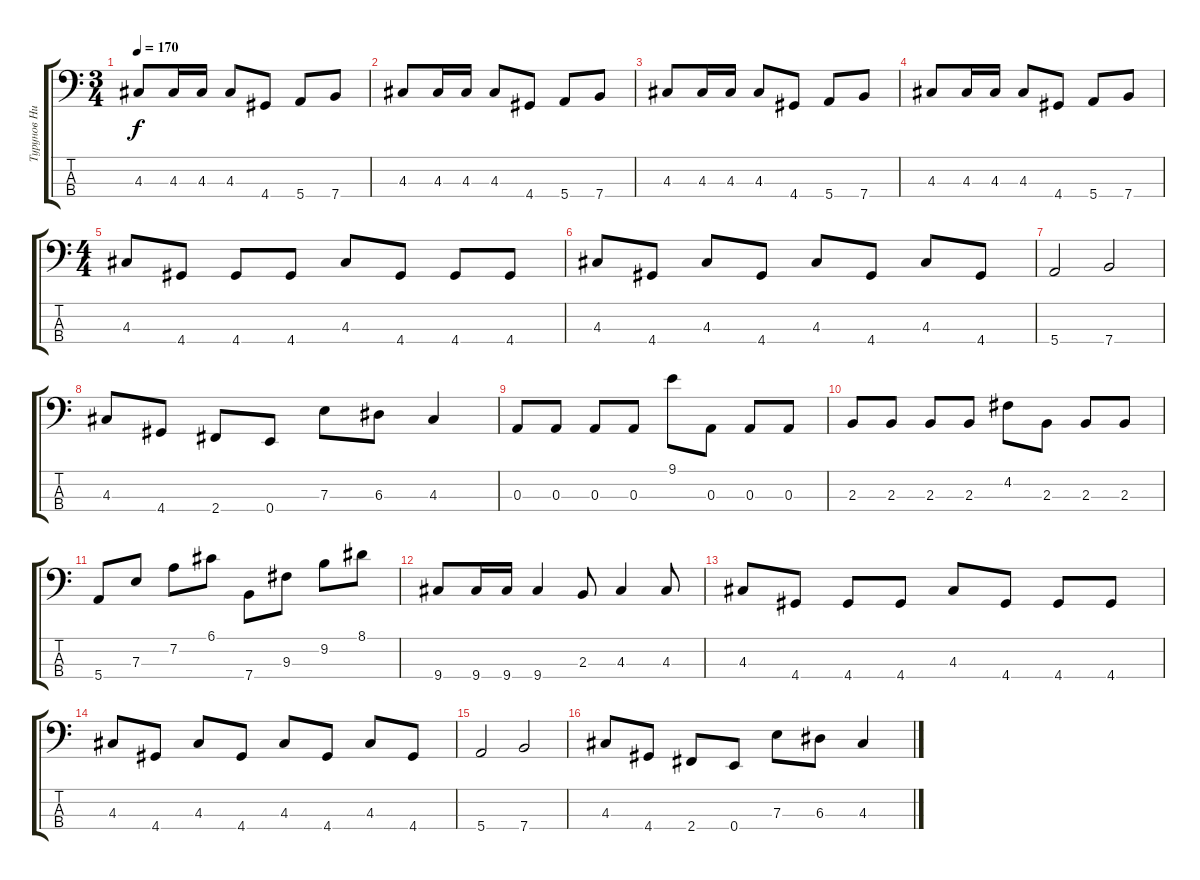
\track ("Турунов Николай" "Турунов Ни") {instrument electricbassfinger}
\staff {score tabs}
\tuning (G2 D2 A1 E1) {hide}
\ts (3 4)
\tempo 170
\clef f4
\ks c
4.3.8{dy f} 4.3.16 4.3.16 4.3.8 4.4.8 5.4.8 7.4.8 |
4.3.8 4.3.16 4.3.16 4.3.8 4.4.8 5.4.8 7.4.8 |
4.3.8 4.3.16 4.3.16 4.3.8 4.4.8 5.4.8 7.4.8 |
4.3.8 4.3.16 4.3.16 4.3.8 4.4.8 5.4.8 7.4.8 |
\ts (4 4)
4.3.8 4.4.8 4.4.8 4.4.8 4.3.8 4.4.8 4.4.8 4.4.8 |
4.3.8 4.4.8 4.3.8 4.4.8 4.3.8 4.4.8 4.3.8 4.4.8 |
5.4.2 7.4.2 |
4.3.8 4.4.8 2.4.8 0.4.8 7.3.8 6.3.8 4.3.4 |
0.3.8 0.3.8 0.3.8 0.3.8 9.1.8 0.3.8 0.3.8 0.3.8 |
2.3.8 2.3.8 2.3.8 2.3.8 4.2.8 2.3.8 2.3.8 2.3.8 |
5.4.8 7.3.8 7.2.8 6.1.8 7.4.8 9.3.8 9.2.8 8.1.8 |
9.4.8 9.4.16 9.4.16 9.4.4 2.3.8 4.3.4 4.3.8 |
4.3.8 4.4.8 4.4.8 4.4.8 4.3.8 4.4.8 4.4.8 4.4.8 |
4.3.8 4.4.8 4.3.8 4.4.8 4.3.8 4.4.8 4.3.8 4.4.8 |
5.4.2 7.4.2 |
4.3.8 4.4.8 2.4.8 0.4.8 7.3.8 6.3.8 4.3.4
